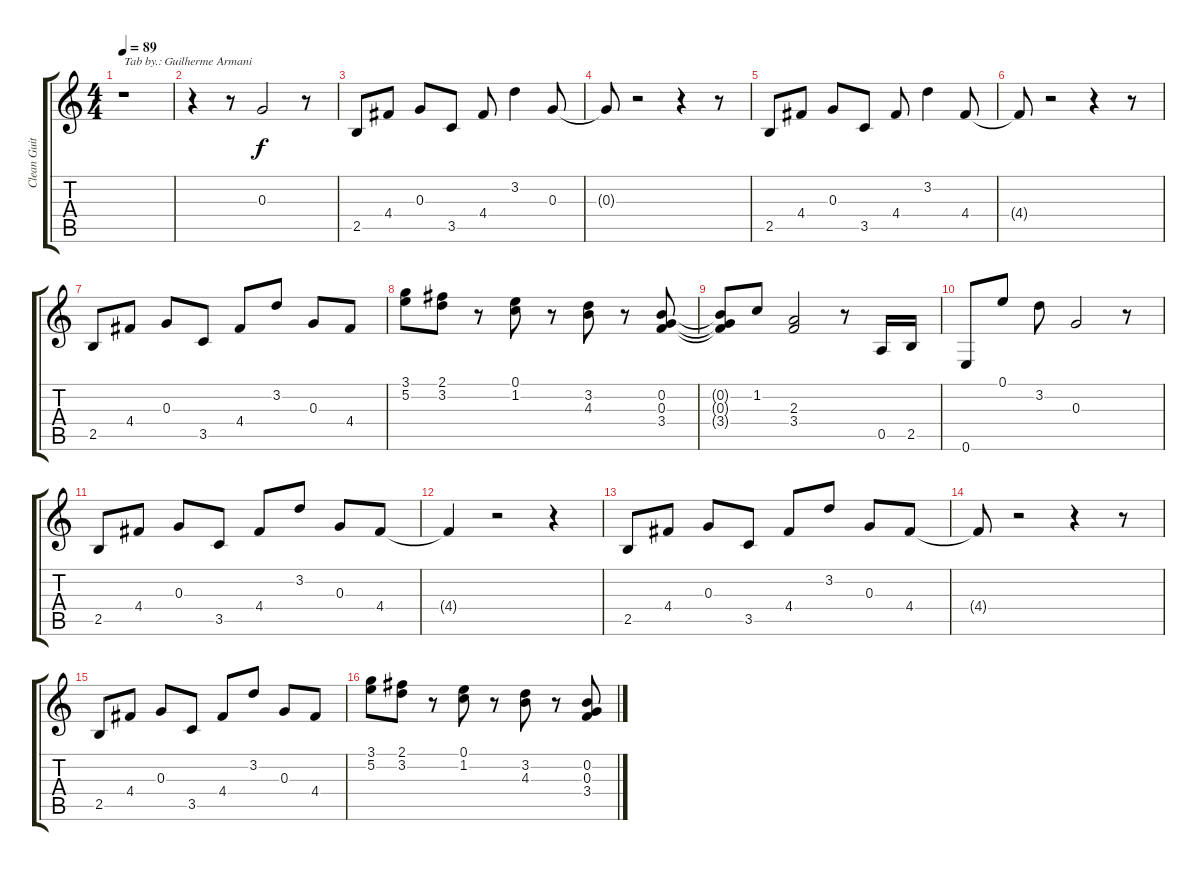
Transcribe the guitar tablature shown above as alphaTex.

\track ("Clean Guitar" "Clean Guit") {instrument electricguitarclean}
\staff {score tabs}
\tuning (E4 B3 G3 D3 A2 E2) {hide}
\ts (4 4)
\tempo 89
\clef g2
\ks c
r.1{txt "Tab by.: Guilherme Armani" dy f instrument electricguitarclean} |
r.4 r.8 0.3.2 r.8 |
2.5.8 4.4.8 0.3.8 3.5.8 4.4.8 3.2.4 0.3.8 |
0.3{t}.8 r.2 r.4 r.8 |
2.5.8 4.4.8 0.3.8 3.5.8 4.4.8 3.2.4 4.4.8 |
4.4{t}.8 r.2 r.4 r.8 |
2.5.8 4.4.8 0.3.8 3.5.8 4.4.8 3.2.8 0.3.8 4.4.8 |
(3.1 5.2).8 (2.1 3.2).8 r.8 (0.1 1.2).8 r.8 (3.2 4.3).8 r.8 (0.2 0.3 3.4).8 |
(0.2{t} 0.3{t} 3.4{t}).8 1.2.8 (2.3 3.4).2 r.8 0.5.16 2.5.16 |
0.6.8 0.1.8 3.2.8 0.3.2 r.8 |
2.5.8 4.4.8 0.3.8 3.5.8 4.4.8 3.2.8 0.3.8 4.4.8 |
4.4{t}.4 r.2 r.4 |
2.5.8 4.4.8 0.3.8 3.5.8 4.4.8 3.2.8 0.3.8 4.4.8 |
4.4{t}.8 r.2 r.4 r.8 |
2.5.8 4.4.8 0.3.8 3.5.8 4.4.8 3.2.8 0.3.8 4.4.8 |
(3.1 5.2).8 (2.1 3.2).8 r.8 (0.1 1.2).8 r.8 (3.2 4.3).8 r.8 (0.2 0.3 3.4).8
